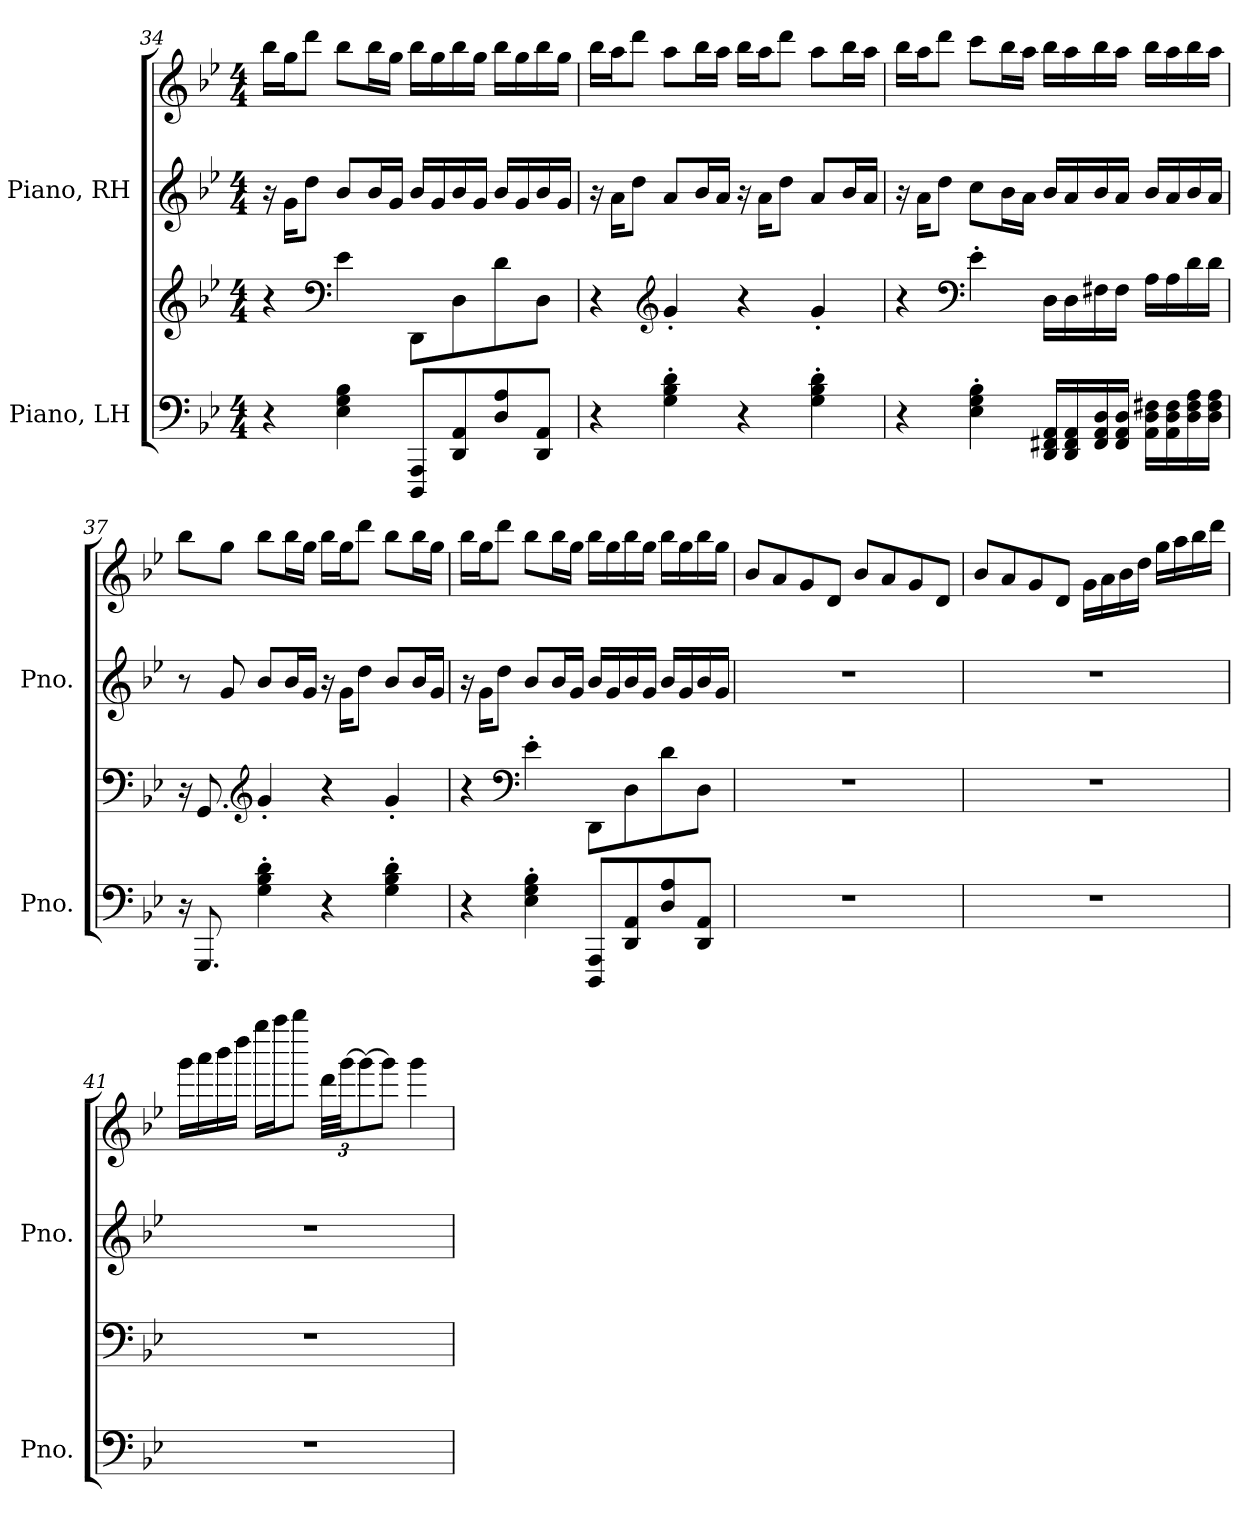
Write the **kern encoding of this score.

**kern	**kern	**kern	**kern
*part2	*part2	*part1	*part1
*staff4	*staff3	*staff2	*staff1
*I"Piano, LH	*	*I"Piano, RH	*
*I'Pno.	*	*I'Pno.	*
*clefF4	*clefG2	*clefG2	*clefG2
*k[b-e-]	*k[b-e-]	*k[b-e-]	*k[b-e-]
*M4/4	*M4/4	*M4/4	*M4/4
=34	=34	=34	=34
4r	4r	16r	16bb-\LL
.	.	16g\KL	16gg\J
.	.	8dd\J	8ddd\J
*	*clefF4	*	*
4E-\ 4G\ 4B-\	4e-\	8b-/L	8bb-\L
.	.	16b-/L	16bb-\L
.	.	16g/JJ	16gg\JJ
8DDD/ 8AAA/L	8DD\L	16b-/LL	16bb-\LL
.	.	16g/	16gg\
8DD/ 8AA/	8D\	16b-/	16bb-\
.	.	16g/JJ	16gg\JJ
8D/ 8A/	8d\	16b-/LL	16bb-\LL
.	.	16g/	16gg\
8DD/ 8AA/J	8D\J	16b-/	16bb-\
.	.	16g/JJ	16gg\JJ
!!LO:LB:g=z
=35	=35	=35	=35
4r	4r	16r	16bb-\LL
.	.	16a\KL	16aa\J
.	.	8dd\J	8ddd\J
*	*clefG2	*	*
4G\' 4B-\' 4d\'	4g'/	8a/L	8aa\L
.	.	16b-/L	16bb-\L
.	.	16a/JJ	16aa\JJ
4r	4r	16r	16bb-\LL
.	.	16a\KL	16aa\J
.	.	8dd\J	8ddd\J
4G\' 4B-\' 4d\'	4g'/	8a/L	8aa\L
.	.	16b-/L	16bb-\L
.	.	16a/JJ	16aa\JJ
=36	=36	=36	=36
4r	4r	16r	16bb-\LL
.	.	16a\KL	16aa\J
.	.	8dd\J	8ddd\J
*	*clefF4	*	*
4E-\' 4G\' 4B-\'	4e-'\	8cc\L	8ccc\L
.	.	16b-\L	16bb-\L
.	.	16a\JJ	16aa\JJ
16DD/ 16FF#X/ 16AA/LL	16D\LL	16b-/LL	16bb-\LL
16DD/ 16FF#/ 16AA/	16D\	16a/	16aa\
16FF#/ 16AA/ 16D/	16F#X\	16b-/	16bb-\
16FF#/ 16AA/ 16D/JJ	16F#\JJ	16a/JJ	16aa\JJ
16AA\ 16D\ 16F#X\LL	16A\LL	16b-/LL	16bb-\LL
16AA\ 16D\ 16F#\	16A\	16a/	16aa\
16D\ 16F#\ 16A\	16d\	16b-/	16bb-\
16D\ 16F#\ 16A\JJ	16d\JJ	16a/JJ	16aa\JJ
!!LO:PB:g=z
=37	=37	=37	=37
16r	16r	8r	8bb-\L
8.GGG/	8.GG/	.	.
.	.	8g/	8gg\J
*	*clefG2	*	*
4G\' 4B-\' 4d\'	4g'/	8b-/L	8bb-\L
.	.	16b-/L	16bb-\L
.	.	16g/JJ	16gg\JJ
4r	4r	16r	16bb-\LL
.	.	16g\KL	16gg\J
.	.	8dd\J	8ddd\J
4G\' 4B-\' 4d\'	4g'/	8b-/L	8bb-\L
.	.	16b-/L	16bb-\L
.	.	16g/JJ	16gg\JJ
=38	=38	=38	=38
4r	4r	16r	16bb-\LL
.	.	16g\KL	16gg\J
.	.	8dd\J	8ddd\J
*	*clefF4	*	*
4E-\' 4G\' 4B-\'	4e-'\	8b-/L	8bb-\L
.	.	16b-/L	16bb-\L
.	.	16g/JJ	16gg\JJ
8DDD/ 8AAA/L	8DD\L	16b-/LL	16bb-\LL
.	.	16g/	16gg\
8DD/ 8AA/	8D\	16b-/	16bb-\
.	.	16g/JJ	16gg\JJ
8D/ 8A/	8d\	16b-/LL	16bb-\LL
.	.	16g/	16gg\
8DD/ 8AA/J	8D\J	16b-/	16bb-\
.	.	16g/JJ	16gg\JJ
=39	=39	=39	=39
1r	1r	1r	8b-/L
.	.	.	8a/
.	.	.	8g/
.	.	.	8d/J
.	.	.	8b-/L
.	.	.	8a/
.	.	.	8g/
.	.	.	8d/J
!!LO:LB:g=z
=40	=40	=40	=40
1r	1r	1r	8b-/L
.	.	.	8a/
.	.	.	8g/
.	.	.	8d/J
.	.	.	16g\LL
.	.	.	16a\
.	.	.	16b-\
.	.	.	16dd\JJ
.	.	.	16gg\LL
.	.	.	16aa\
.	.	.	16bb-\
.	.	.	16ddd\JJ
=41	=41	=41	=41
1r	1r	1r	16ggg\LL
.	.	.	16aaa\
.	.	.	16bbb-\
.	.	.	16dddd\JJ
.	.	.	16gggg\LL
.	.	.	16aaaa\J
.	.	.	8bbbb-\J
*	*	*	*Xbrackettup
.	.	.	48ddd\LLL
.	.	.	[48ggg\JJ
.	.	.	12ggg\_
.	.	.	8ggg\J]
.	.	.	4ggg\
=	=	=	=
*-	*-	*-	*-
